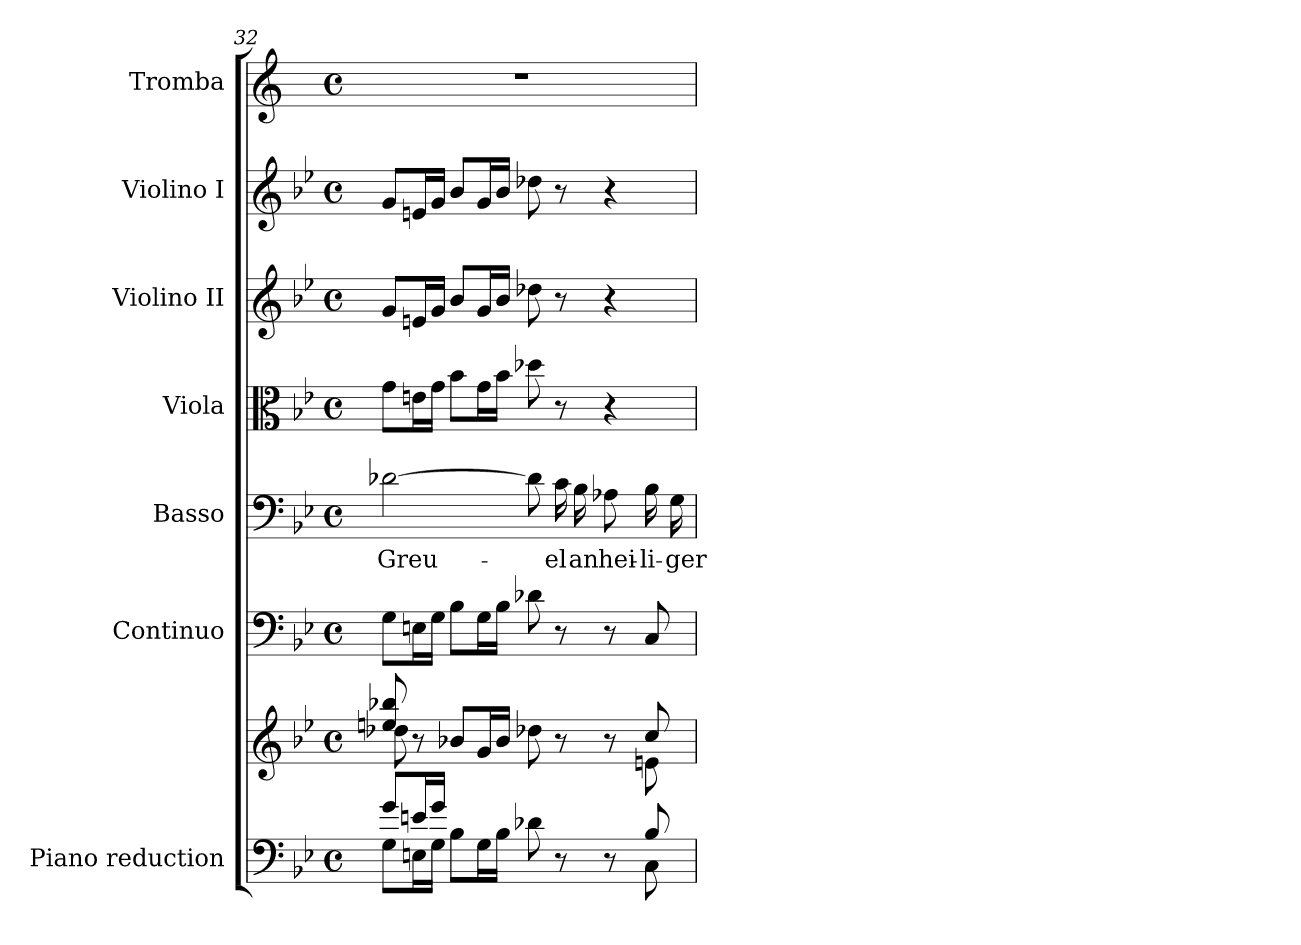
**kern	**kern	**kern	**kern	**text	**kern	**kern	**kern	**kern
*part7	*part7	*part6	*part5	*part5	*part4	*part3	*part2	*part1
*staff8	*staff7	*staff6	*staff5	*staff5	*staff4	*staff3	*staff2	*staff1
*I"Piano reduction	*	*I"Continuo	*I"Basso	*	*I"Viola	*I"Violino II	*I"Violino I	*I"Tromba
*I'Pno	*	*	*	*	*	*	*	*
*clefF4	*clefG2	*clefF4	*clefF4	*	*clefC3	*clefG2	*clefG2	*clefG2
*	*	*	*	*	*	*	*	*ITrd1c2
*k[b-e-]	*k[b-e-]	*k[b-e-]	*k[b-e-]	*	*k[b-e-]	*k[b-e-]	*k[b-e-]	*k[b-e-]
*M4/4	*M4/4	*M4/4	*M4/4	*	*M4/4	*M4/4	*M4/4	*M4/4
*met(c)	*met(c)	*met(c)	*met(c)	*	*met(c)	*met(c)	*met(c)	*met(c)
=32	=32	=32	=32	=32	=32	=32	=32	=32
*^	*^	*	*	*	*	*	*	*
!	!	!	!	!	!	!LO:LY:b	!	!	!	!
8g/L	8G\L	8een/ 8bb-X/	8dd-X\	8G\L	[2d-X\	Greu-	8g\L	8g/L	8g/L	1r
16en/L	16En\L	8r	8ryy	16En\L	.	.	16en\L	16en/L	16en/L	.
16g/JJ	16G\JJ	.	.	16G\JJ	.	.	16g\JJ	16g/JJ	16g/JJ	.
4ryy	8B-\L	8b-X/L	4ryy	8B-\L	.	.	8b-\L	8b-/L	8b-/L	.
.	16G\L	16g/L	.	16G\L	.	.	16g\L	16g/L	16g/L	.
.	16B-\JJ	16b-/JJ	.	16B-\JJ	.	.	16b-\JJ	16b-/JJ	16b-/JJ	.
8ryy	8d-X\	8dd-X\	8ryy	8d-X\	8d-\]	.	8dd-X\	8dd-X\	8dd-X\	.
!	!	!	!	!	!	!LO:LY:b	!	!	!	!
8r	8ryy	8r	8ryy	8r	16c\	-el	8r	8r	8r	.
!	!	!	!	!	!	!LO:LY:b	!	!	!	!
.	.	.	.	.	16B-\	an	.	.	.	.
!	!	!	!	!	!	!LO:LY:b	!	!	!	!
8r	8ryy	8r	8ryy	8r	8A-X\	hei-	4r	4r	4r	.
!	!	!	!	!	!	!LO:LY:b	!	!	!	!
8B-/	8C\	8cc/	8en\	8C/	16B-\	li-	.	.	.	.
!	!	!	!	!	!	!LO:LY:b	!	!	!	!
.	.	.	.	.	16G\	ger	.	.	.	.
*v	*v	*	*	*	*	*	*	*	*	*
*	*v	*v	*	*	*	*	*	*	*
=	=	=	=	=	=	=	=	=
*-	*-	*-	*-	*-	*-	*-	*-	*-
